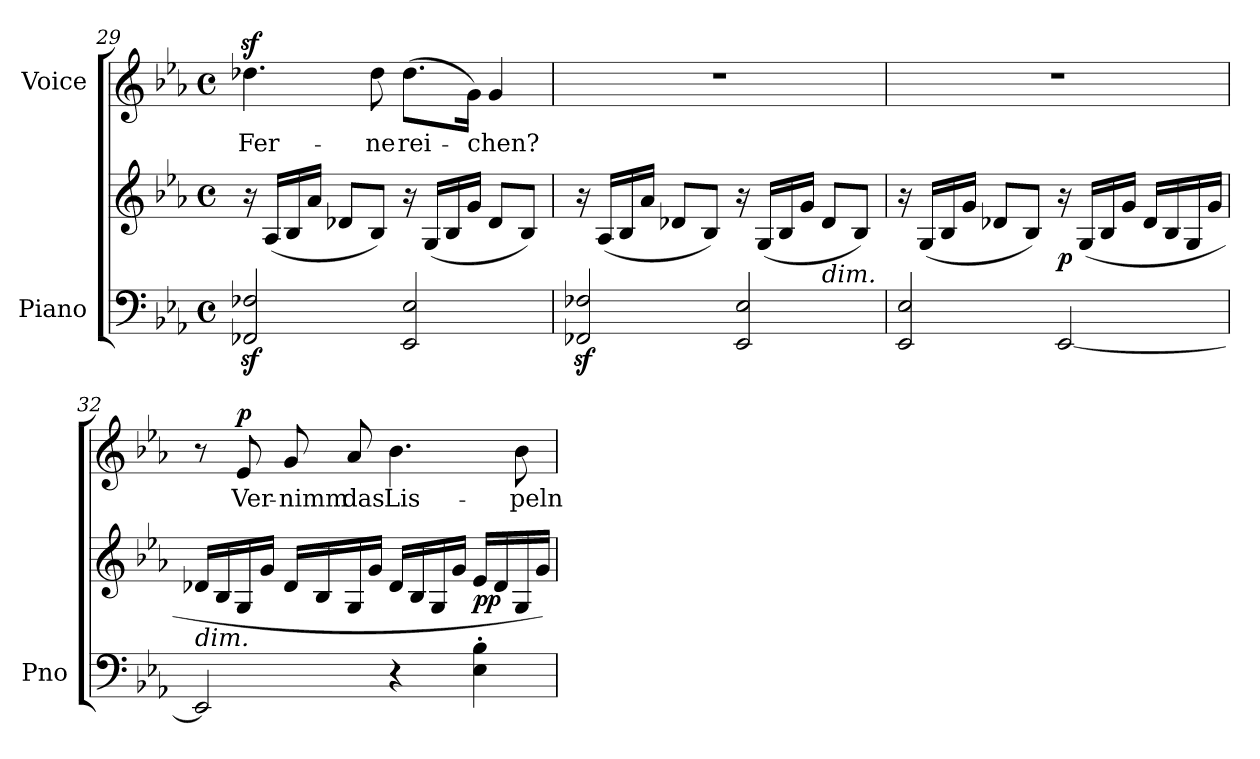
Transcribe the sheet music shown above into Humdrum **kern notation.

**kern	**kern	**dynam	**kern	**text	**dynam
*part2	*part2	*part2	*part1	*part1	*part1
*staff3	*staff2	*staff2/3	*staff1	*staff1	*staff1
*I"Piano	*	*	*I"Voice	*	*
*I'Pno	*	*	*	*	*
*clefF4	*clefG2	*	*clefG2	*	*
*k[b-e-a-]	*k[b-e-a-]	*	*k[b-e-a-]	*	*
*M4/4	*M4/4	*	*M4/4	*	*
*met(c)	*met(c)	*	*met(c)	*	*
=29	=29	=29	=29	=29	=29
2FF-X/z< 2F-X/z<	16r	.	4.dd-Xz>\	Fer-	.
.	(16A-/LL	.	.	.	.
.	16B-/	.	.	.	.
.	16a-/JJ	.	.	.	.
.	8d-X/L	.	.	.	.
.	8B-/J)	.	8dd-\	-ne	.
2EE-/ 2E-/	16r	.	(8.dd-\L	rei-	.
.	(16G/LL	.	.	.	.
.	16B-/	.	.	.	.
.	16g/JJ	.	16g\Jk)	.	.
.	8d-/L	.	4g/	-chen?	.
.	8B-/J)	.	.	.	.
=30	=30	=30	=30	=30	=30
2FF-X/z< 2F-X/z<	16r	.	1r	.	.
.	(16A-/LL	.	.	.	.
.	16B-/	.	.	.	.
.	16a-/JJ	.	.	.	.
.	8d-X/L	.	.	.	.
.	8B-/J)	.	.	.	.
2EE-/ 2E-/	16r	.	.	.	.
.	(16G/LL	.	.	.	.
.	16B-/	.	.	.	.
.	16g/JJ	.	.	.	.
!	!LO:TX:b:i:t=dim.	!	!	!	!
.	8d-/L	.	.	.	.
.	8B-/J)	.	.	.	.
=31	=31	=31	=31	=31	=31
2EE-/ 2E-/	16r	.	1r	.	.
.	(16G/LL	.	.	.	.
.	16B-/	.	.	.	.
.	16g/JJ	.	.	.	.
.	8d-X/L	.	.	.	.
.	8B-/J)	.	.	.	.
!	!	!LO:DY:b	!	!	!
[2EE-/	16r	p	.	.	.
.	(<16G/LL	.	.	.	.
.	16B-/	.	.	.	.
.	16g/JJ	.	.	.	.
.	16d-/LL	.	.	.	.
.	16B-/	.	.	.	.
.	16G/	.	.	.	.
.	16g/JJ	.	.	.	.
=32	=32	=32	=32	=32	=32
!	!LO:TX:b:i:t=dim.	!	!	!	!
2EE-/]	16d-X/LL	.	8r	.	.
.	16B-/	.	.	.	.
!	!	!	!	!	!LO:DY:a
.	16G/	.	8e-/	Ver-	p
.	16g/JJ	.	.	.	.
.	16d-/LL	.	8g/	-nimm	.
.	16B-/	.	.	.	.
.	16G/	.	8a-/	das	.
.	16g/JJ	.	.	.	.
4r	16d-/LL	.	4.b-\	Lis-	.
.	16B-/	.	.	.	.
.	16G/	.	.	.	.
.	16g/JJ	.	.	.	.
!	!	!LO:DY:b	!	!	!
4E-\'< 4B-\'<	16e-/LL	pp	.	.	.
.	16d-/	.	.	.	.
.	16G/	.	8b-\	-peln	.
.	16g/JJ)	.	.	.	.
=	=	=	=	=	=
*-	*-	*-	*-	*-	*-
